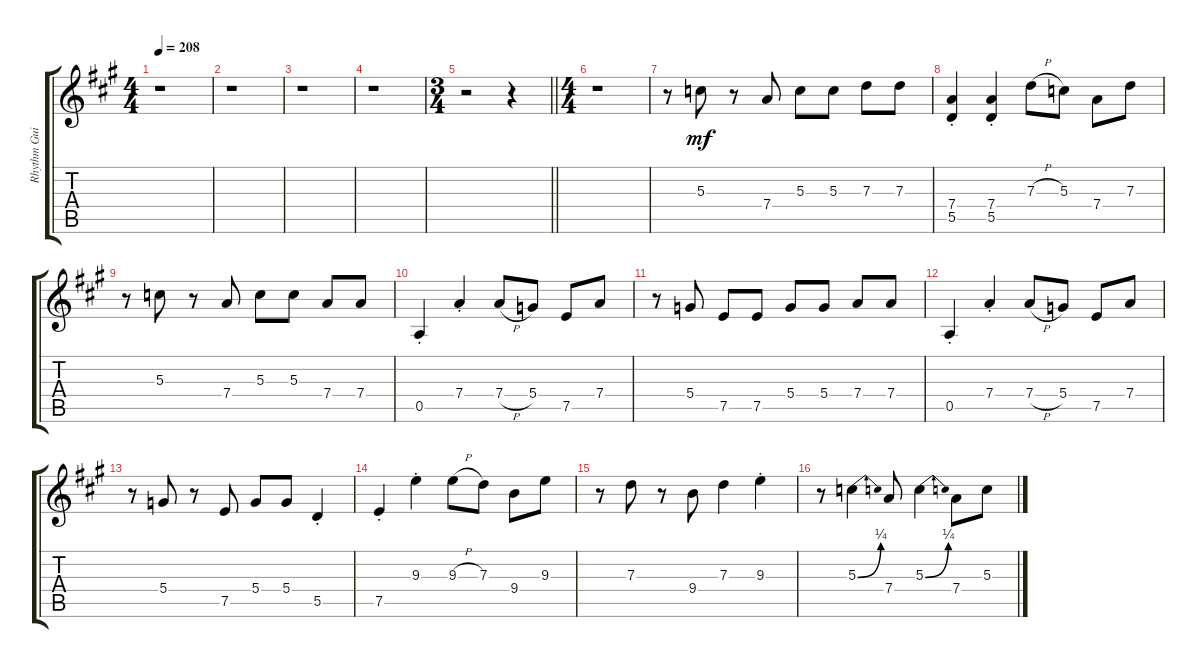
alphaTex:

\track ("Rhythm Guitar" "Rhythm Gui") {instrument electricguitarmuted}
\staff {score tabs}
\tuning (E4 B3 G3 D3 A2 E2) {hide}
\ts (4 4)
\tempo 208
\clef g2
\ks a
r.1{dy mf} |
r.1 |
r.1 |
r.1 |
\ts (3 4)
\barLineRight lightlight
r.2 r.4 |
\ts (4 4)
r.1 |
r.8 5.3.8 r.8 7.4.8 5.3.8 5.3.8 7.3.8 7.3.8 |
(7.4{st} 5.5{st}).4 (7.4{st} 5.5{st}).4 7.3{h}.8 5.3.8 7.4.8 7.3.8 |
r.8 5.3.8 r.8 7.4.8 5.3.8 5.3.8 7.4.8 7.4.8 |
0.5{st}.4 7.4{st}.4 7.4{h}.8 5.4.8 7.5.8 7.4.8 |
r.8 5.4.8 7.5.8 7.5.8 5.4.8 5.4.8 7.4.8 7.4.8 |
0.5{st}.4 7.4{st}.4 7.4{h}.8 5.4.8 7.5.8 7.4.8 |
r.8 5.4.8 r.8 7.5.8 5.4.8 5.4.8 5.5{st}.4 |
7.5{st}.4 9.3{st}.4 9.3{h}.8 7.3.8 9.4.8 9.3.8 |
r.8 7.3.8 r.8 9.4.8 7.3.4 9.3{st}.4 |
r.8 5.3{be (bend 0 0 60 1)}.4 7.4.8 5.3{be (bend 0 0 60 1)}.4 7.4.8 5.3.8
